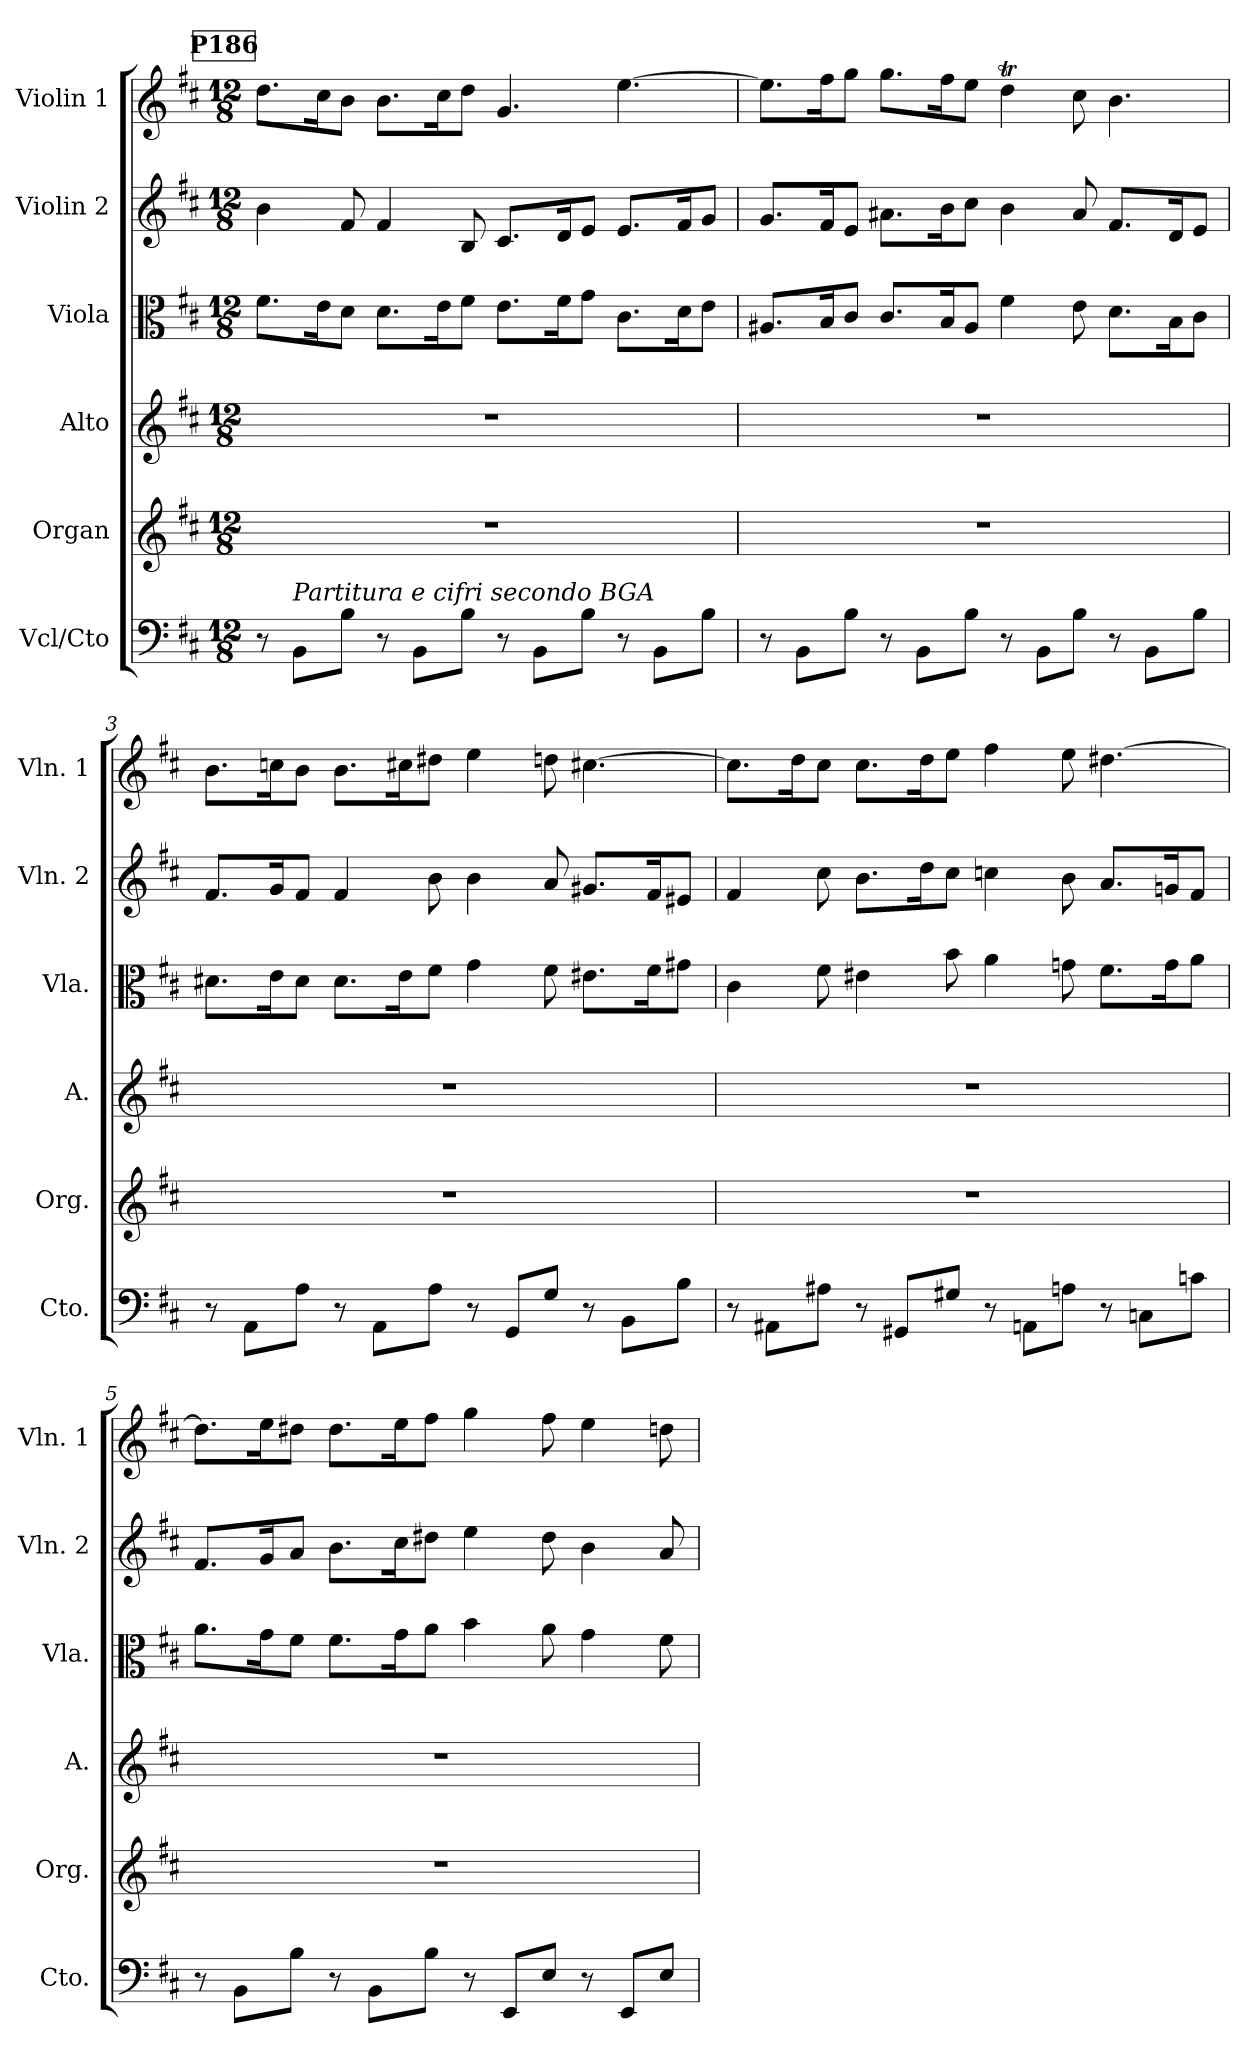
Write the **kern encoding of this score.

**kern	**kern	**kern	**kern	**kern	**kern
*part6	*part5	*part4	*part3	*part2	*part1
*staff6	*staff5	*staff4	*staff3	*staff2	*staff1
*I"Vcl/Cto	*I"Organ	*I"Alto	*I"Viola	*I"Violin 2	*I"Violin 1
*I'Cto.	*I'Org.	*I'A.	*I'Vla.	*I'Vln. 2	*I'Vln. 1
*clefF4	*clefG2	*clefG2	*clefC3	*clefG2	*clefG2
*k[f#c#]	*k[f#c#]	*k[f#c#]	*k[f#c#]	*k[f#c#]	*k[f#c#]
*M12/8	*M12/8	*M12/8	*M12/8	*M12/8	*M12/8
*MM60	*MM60	*MM60	*MM60	*MM60	*MM60
!!LO:REH:place=s1:a:B:fs=14:t=P186
=1	=1	=1	=1	=1	=1
8r	1.r	1.r	8.f#\L	4b\	8.dd\L
!LO:TX:a:i:t=Partitura e cifri secondo BGA	!	!	!	!	!
8BB\L	.	.	.	.	.
.	.	.	16e\K	.	16cc#\K
8B\J	.	.	8d\J	8f#/	8b\J
8r	.	.	8.d\L	4f#/	8.b\L
8BB\L	.	.	.	.	.
.	.	.	16e\K	.	16cc#\K
8B\J	.	.	8f#\J	8B/	8dd\J
8r	.	.	8.e\L	8.c#/L	4.g/
8BB\L	.	.	.	.	.
.	.	.	16f#\K	16d/K	.
8B\J	.	.	8g\J	8e/J	.
8r	.	.	8.c#\L	8.e/L	[4.ee\
8BB\L	.	.	.	.	.
.	.	.	16d\K	16f#/K	.
8B\J	.	.	8e\J	8g/J	.
=2	=2	=2	=2	=2	=2
8r	1.r	1.r	8.A#X/L	8.g/L	8.ee\L]
8BB\L	.	.	.	.	.
.	.	.	16B/K	16f#/K	16ff#\K
8B\J	.	.	8c#/J	8e/J	8gg\J
8r	.	.	8.c#/L	8.a#X\L	8.gg\L
8BB\L	.	.	.	.	.
.	.	.	16B/K	16b\K	16ff#\K
8B\J	.	.	8A#/J	8cc#\J	8ee\J
8r	.	.	4f#\	4b\	4ddT\
8BB\L	.	.	.	.	.
8B\J	.	.	8e\	8a#/	8cc#\
8r	.	.	8.d\L	8.f#/L	4.b\
8BB\L	.	.	.	.	.
.	.	.	16B\K	16d/K	.
8B\J	.	.	8c#\J	8e/J	.
!!LO:LB:g=z
=3	=3	=3	=3	=3	=3
8r	1.r	1.r	8.d#X\L	8.f#/L	8.b\L
8AA\L	.	.	.	.	.
.	.	.	16e\K	16g/K	16ccn\K
8A\J	.	.	8d#\J	8f#/J	8b\J
8r	.	.	8.d#\L	4f#/	8.b\L
8AA\L	.	.	.	.	.
.	.	.	16e\K	.	16cc#X\K
8A\J	.	.	8f#\J	8b\	8dd#X\J
8r	.	.	4g\	4b\	4ee\
8GG/L	.	.	.	.	.
8G/J	.	.	8f#\	8a/	8ddn\
8r	.	.	8.e#X\L	8.g#X/L	[4.cc#X\
8BB\L	.	.	.	.	.
.	.	.	16f#\K	16f#/K	.
8B\J	.	.	8g#X\J	8e#X/J	.
=4	=4	=4	=4	=4	=4
8r	1.r	1.r	4c#\	4f#/	8.cc#\L]
8AA#X\L	.	.	.	.	.
.	.	.	.	.	16dd\K
8A#X\J	.	.	8f#\	8cc#\	8cc#\J
8r	.	.	4e#X\	8.b\L	8.cc#\L
8GG#X/L	.	.	.	.	.
.	.	.	.	16dd\K	16dd\K
8G#X/J	.	.	8b\	8cc#\J	8ee\J
8r	.	.	4a\	4ccn\	4ff#\
8AAn\L	.	.	.	.	.
8An\J	.	.	8gn\	8b\	8ee\
8r	.	.	8.f#\L	8.a/L	[4.dd#X\
8Cn\L	.	.	.	.	.
.	.	.	16g\K	16gn/K	.
8cn\J	.	.	8a\J	8f#/J	.
!!LO:PB:g=z
=5	=5	=5	=5	=5	=5
8r	1.r	1.r	8.a\L	8.f#/L	8.dd#\L]
8BB\L	.	.	.	.	.
.	.	.	16g\K	16g/K	16ee\K
8B\J	.	.	8f#\J	8a/J	8dd#X\J
8r	.	.	8.f#\L	8.b\L	8.dd#\L
8BB\L	.	.	.	.	.
.	.	.	16g\K	16cc#\K	16ee\K
8B\J	.	.	8a\J	8dd#X\J	8ff#\J
8r	.	.	4b\	4ee\	4gg\
8EE/L	.	.	.	.	.
8E/J	.	.	8a\	8dd#\	8ff#\
8r	.	.	4g\	4b\	4ee\
8EE/L	.	.	.	.	.
8E/J	.	.	8f#\	8a/	8ddn\
=	=	=	=	=	=
*-	*-	*-	*-	*-	*-
